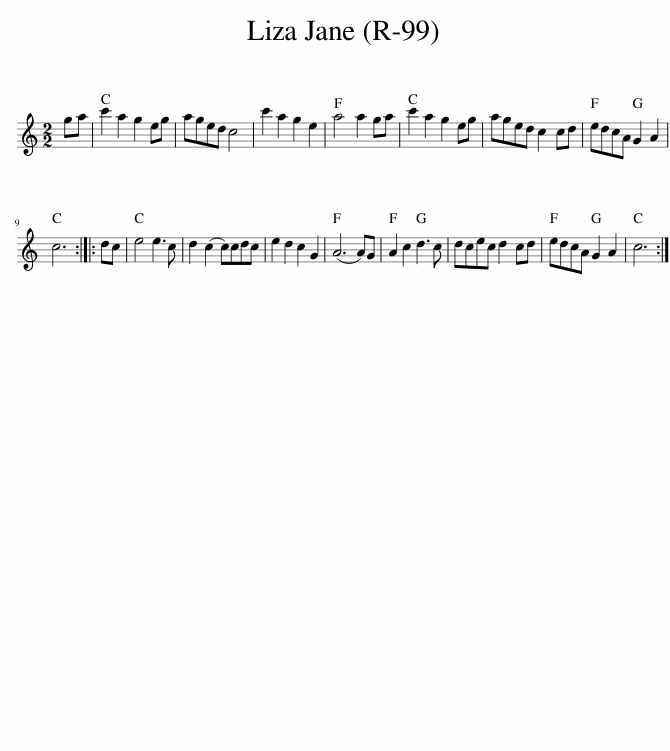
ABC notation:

X:1
L:1/8
M:2/2
I:linebreak $
K:C
V:1 treble
V:1
 ga | c'2 a2 g2 eg | aged c4 | c'2 a2 g2 e2 | a4 a2 ga | %5
 c'2 a2 g2 eg | aged c2 cd | edcA G2 A2 |$ c6 :: dc | %10
 e4 e3 c | d2 (c2 c)cdc | e2 d2 c2 G2 | (A6 A)G | A2 c2 d3 c | %15
 dcec d2 cd | edcA G2 A2 | c6 :| %18
